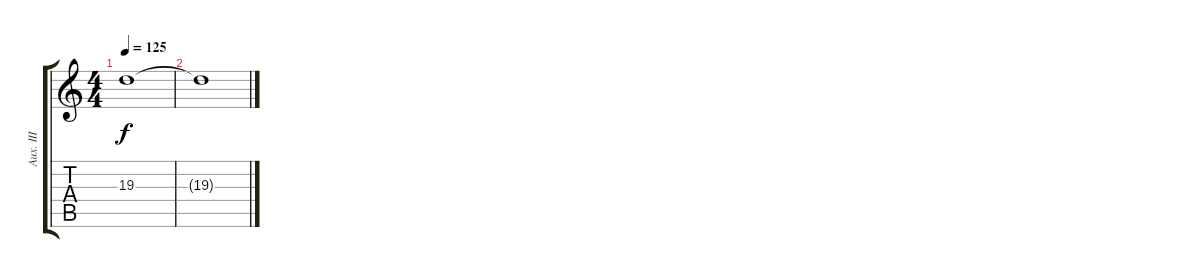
\track ("Aux. III" "Aux. III") {instrument lead2sawtooth}
\staff {score tabs}
\tuning (E4 B3 G3 D3 A2 E2) {hide}
\ts (4 4)
\tempo 125
\clef g2
\ks c
19.3.1{dy f} |
19.3{t}.1{volume 7}
